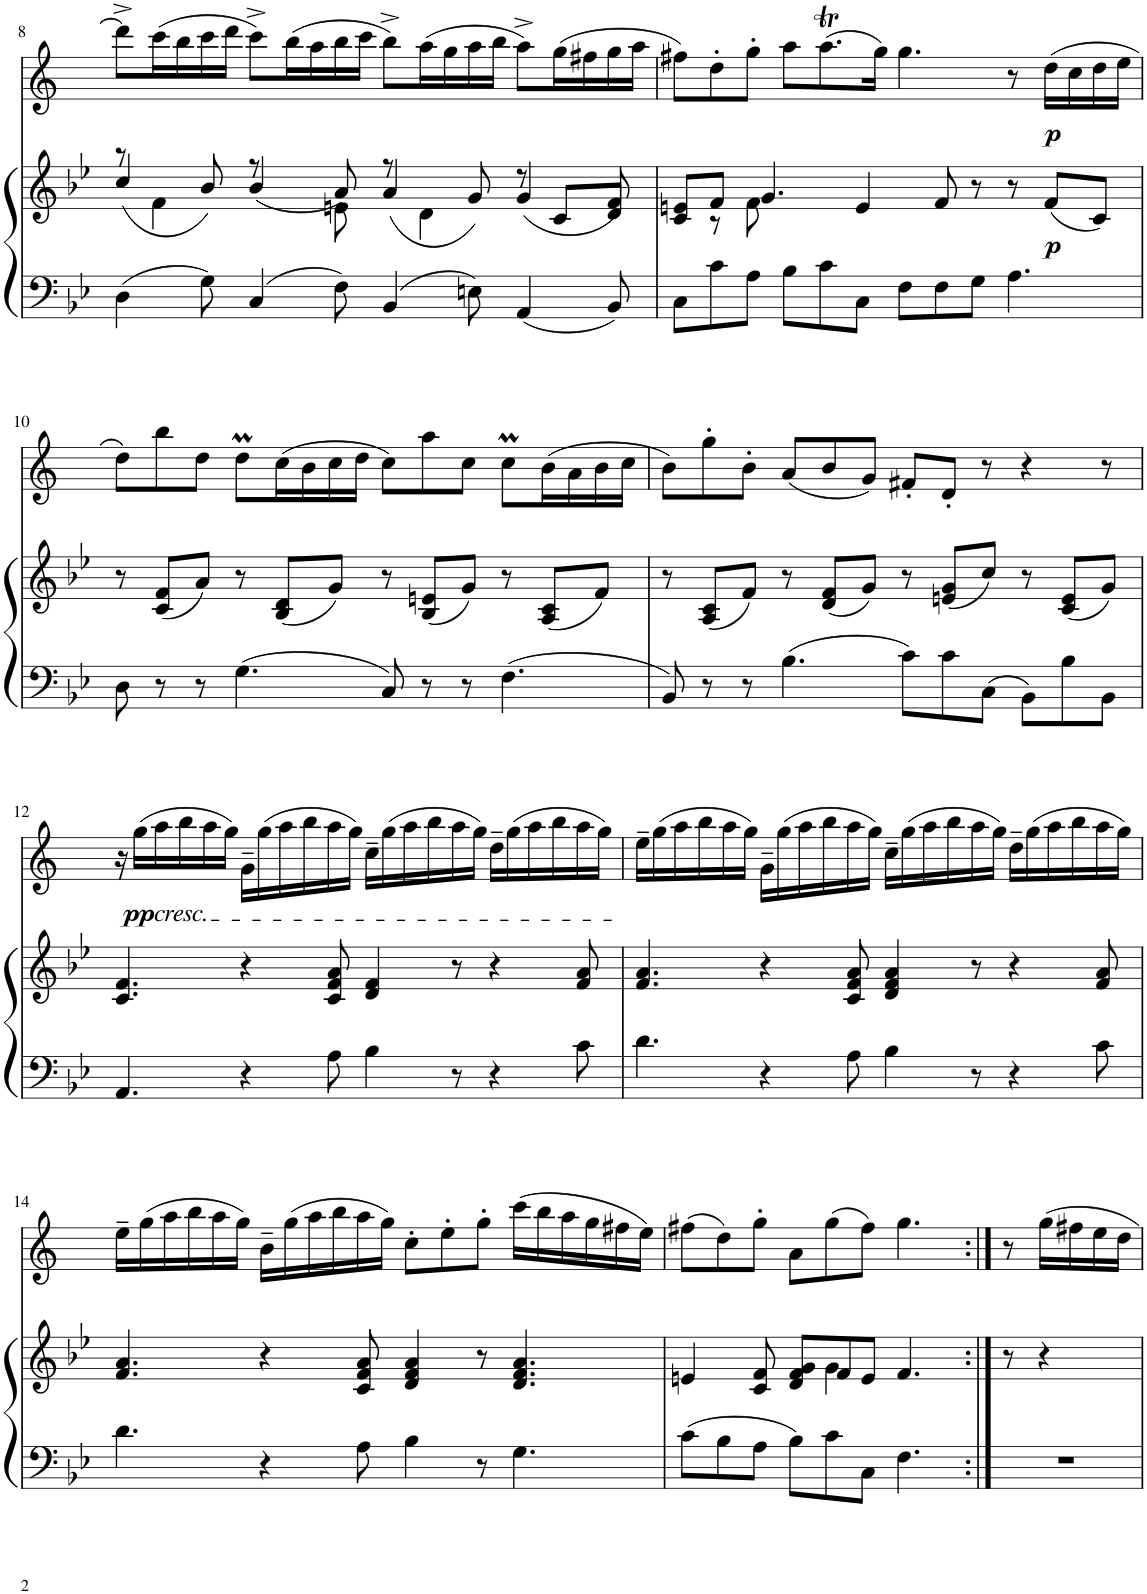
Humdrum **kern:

**kern	**kern	**dynam	**kern	**dynam
*part2	*part2	*part2	*part1	*part1
*staff3	*staff2	*staff2/3	*staff1	*staff1
*I"Piano	*	*	*I"Bb Clarinet	*
*I'Pno	*	*	*I'Cl	*
!!LO:PB:g=z
*clefF4	*clefG2	*	*clefG2	*
*	*	*	*Trd1c2	*
*k[b-e-]	*k[b-e-]	*	*k[]	*
*M12/8	*M12/8	*	*M12/8	*
=8	=8	=8	=8	=8
*	*^	*	*	*
4D\	8r	(4cc/	.	8ddd^\L]	.
.	4f\	.	.	(16ccc\L	.
.	.	.	.	16bb\	.
8G\	.	8b-/)	.	16ccc\	.
.	.	.	.	16ddd\JJ	.
4C/	8r	(4b-/	.	8ccc^\L)	.
.	8ryy	.	.	(16bb\L	.
.	.	.	.	16aa\	.
8F\	8en\	8a/)	.	16bb\	.
.	.	.	.	16ccc\JJ	.
4BB-/	8r	(4a/	.	8bb^\L)	.
.	4d\	.	.	(16aa\L	.
.	.	.	.	16gg\	.
8En\	.	8g/)	.	16aa\	.
.	.	.	.	16bb\JJ	.
4AA/	8r	(4g/	.	8aa^\L)	.
.	8c/L	.	.	(16gg\L	.
.	.	.	.	16ff#X\	.
8BB-/	8d/J	8f/)	.	16gg\	.
.	.	.	.	16aa\JJ	.
=9	=9	=9	=9	=9	=9
8C\L	8c/ 8en/L	8ryy	.	8ff#X\L)	.
8c\	8f/J	8r	.	8dd'\	.
8A\J	4.g/	8f\	.	8gg'\J	.
8B-\L	.	8ryy	.	8aa\L	.
8c\	.	1ryy	.	(8.aaT\	.
8C\J	4e/	.	.	.	.
.	.	.	.	16gg\Jk)	.
8F\L	.	.	.	4.gg\	.
8F\	8f/	.	.	.	.
8G\J	8r	.	.	.	.
4.A\	8r	.	.	8r	.
!	!	!	!LO:DY:b	!	!LO:DY:b
.	(8f/L	.	p	(16dd\LL	p
.	.	.	.	16cc\	.
.	8c/J)	.	.	16dd\	.
.	.	.	.	16ee\JJ	.
*	*v	*v	*	*	*
!!LO:LB:g=z
=10	=10	=10	=10	=10
8D\	8r	.	8dd\L)	.
8r	(8c/ 8f/L	.	8bb\	.
8r	8a/J)	.	8dd\J	.
4.G\	8r	.	8ddM\L	.
.	(8B-/ 8d/L	.	(16cc\L	.
.	.	.	16b\	.
.	8g/J)	.	16cc\	.
.	.	.	16dd\JJ	.
8C/	8r	.	8cc\L)	.
8r	(8B-/ 8en/L	.	8aa\	.
8r	8g/J)	.	8cc\J	.
4.F\	8r	.	8ccM\L	.
.	(8A/ 8c/L	.	(16b\L	.
.	.	.	16a\	.
.	8f/J)	.	16b\	.
.	.	.	16cc\JJ	.
=11	=11	=11	=11	=11
8BB-/	8r	.	8b\L)	.
8r	(8A/ 8c/L	.	8gg'\	.
8r	8f/J)	.	8b'\J	.
4.B-\	8r	.	(8a/L	.
.	(8d/ 8f/L	.	8b/	.
.	8g/J)	.	8g/J)	.
8c\L	8r	.	8f#X'/L	.
8c\	(8en/ 8g/L	.	8d'/J	.
8C\J	8cc/J)	.	8r	.
8BB-\L	8r	.	4r	.
8B-\	(8c/ 8e/L	.	.	.
8BB-\J	8g/J)	.	8r	.
!!LO:LB:g=z
=12	=12	=12	=12	=12
4.AA/	4.c/ 4.f/	.	16r	.
!	!	!	!	!LO:DY:b
.	.	.	(16gg\LL	pp
!	!	!	!LO:TX:b:i:t=cresc.	!
.	.	.	16aa\	.
.	.	.	16bb\	.
.	.	.	16aa\	.
.	.	.	16gg\JJ)	.
4r	4r	.	16g~\LL	.
.	.	.	(16gg\	.
.	.	.	16aa\	.
.	.	.	16bb\	.
8A\	8c/ 8f/ 8a/	.	16aa\	.
.	.	.	16gg\JJ)	.
4B-\	4d/ 4f/	.	16cc~\LL	.
.	.	.	(16gg\	.
.	.	.	16aa\	.
.	.	.	16bb\	.
8r	8r	.	16aa\	.
.	.	.	16gg\JJ)	.
4r	4r	.	16dd~\LL	.
.	.	.	(16gg\	.
.	.	.	16aa\	.
.	.	.	16bb\	.
8c\	8f/ 8a/	.	16aa\	.
.	.	.	16gg\JJ)	.
=13	=13	=13	=13	=13
4.d\	4.f/ 4.a/	.	16ee~\LL	.
.	.	.	(16gg\	.
.	.	.	16aa\	.
.	.	.	16bb\	.
.	.	.	16aa\	.
.	.	.	16gg\JJ)	.
4r	4r	.	16g~\LL	.
.	.	.	(16gg\	.
.	.	.	16aa\	.
.	.	.	16bb\	.
8A\	8c/ 8f/ 8a/	.	16aa\	.
.	.	.	16gg\JJ)	.
4B-\	4d/ 4f/ 4a/	.	16cc~\LL	.
.	.	.	(16gg\	.
.	.	.	16aa\	.
.	.	.	16bb\	.
8r	8r	.	16aa\	.
.	.	.	16gg\JJ)	.
4r	4r	.	16dd~\LL	.
.	.	.	(16gg\	.
.	.	.	16aa\	.
.	.	.	16bb\	.
8c\	8f/ 8a/	.	16aa\	.
.	.	.	16gg\JJ)	.
!!LO:LB:g=z
=14	=14	=14	=14	=14
4.d\	4.f/ 4.a/	.	16ee~\LL	.
.	.	.	(16gg\	.
.	.	.	16aa\	.
.	.	.	16bb\	.
.	.	.	16aa\	.
.	.	.	16gg\JJ)	.
4r	4r	.	16b~\LL	.
.	.	.	(16gg\	.
.	.	.	16aa\	.
.	.	.	16bb\	.
8A\	8c/ 8f/ 8a/	.	16aa\	.
.	.	.	16gg\JJ)	.
4B-\	4d/ 4f/ 4a/	.	8cc'\L	.
.	.	.	8ee'\	.
8r	8r	.	8gg'\J	.
4.G\	4.d/ 4.f/ 4.a/	.	(16ccc\LL	.
.	.	.	16bb\	.
.	.	.	16aa\	.
.	.	.	16gg\	.
.	.	.	16ff#X\	.
.	.	.	16ee\JJ)	.
=15	=15	=15	=15	=15
*M9/8	*M9/8	*	*M9/8	*
*	*^	*	*	*
8c\L	4en/	2ryy	.	(8ff#X\L	.
8B-\	.	.	.	8dd\)	.
8A\J	8c/ 8f/	.	.	8gg'\J	.
8B-\L	8d/ 8f/ 8g/L	.	.	8a\L	.
8c\	8f/	4g\	.	(8gg\	.
8C\J	8e/J	.	.	8ff#\J)	.
4.F\	4.f/	4ryy	.	4.gg\	.
.	.	8ryy	.	.	.
*	*v	*v	*	*	*
=16:|!	=16:|!	=16:|!	=16:|!	=16:|!
*M3/8	*M3/8	*	*M3/8	*
4.r	8r	.	8r	.
.	4r	.	16gg\LL	.
.	.	.	16ff#X\	.
.	.	.	16ee\	.
.	.	.	16dd\JJ	.
=	=	=	=	=
*-	*-	*-	*-	*-
